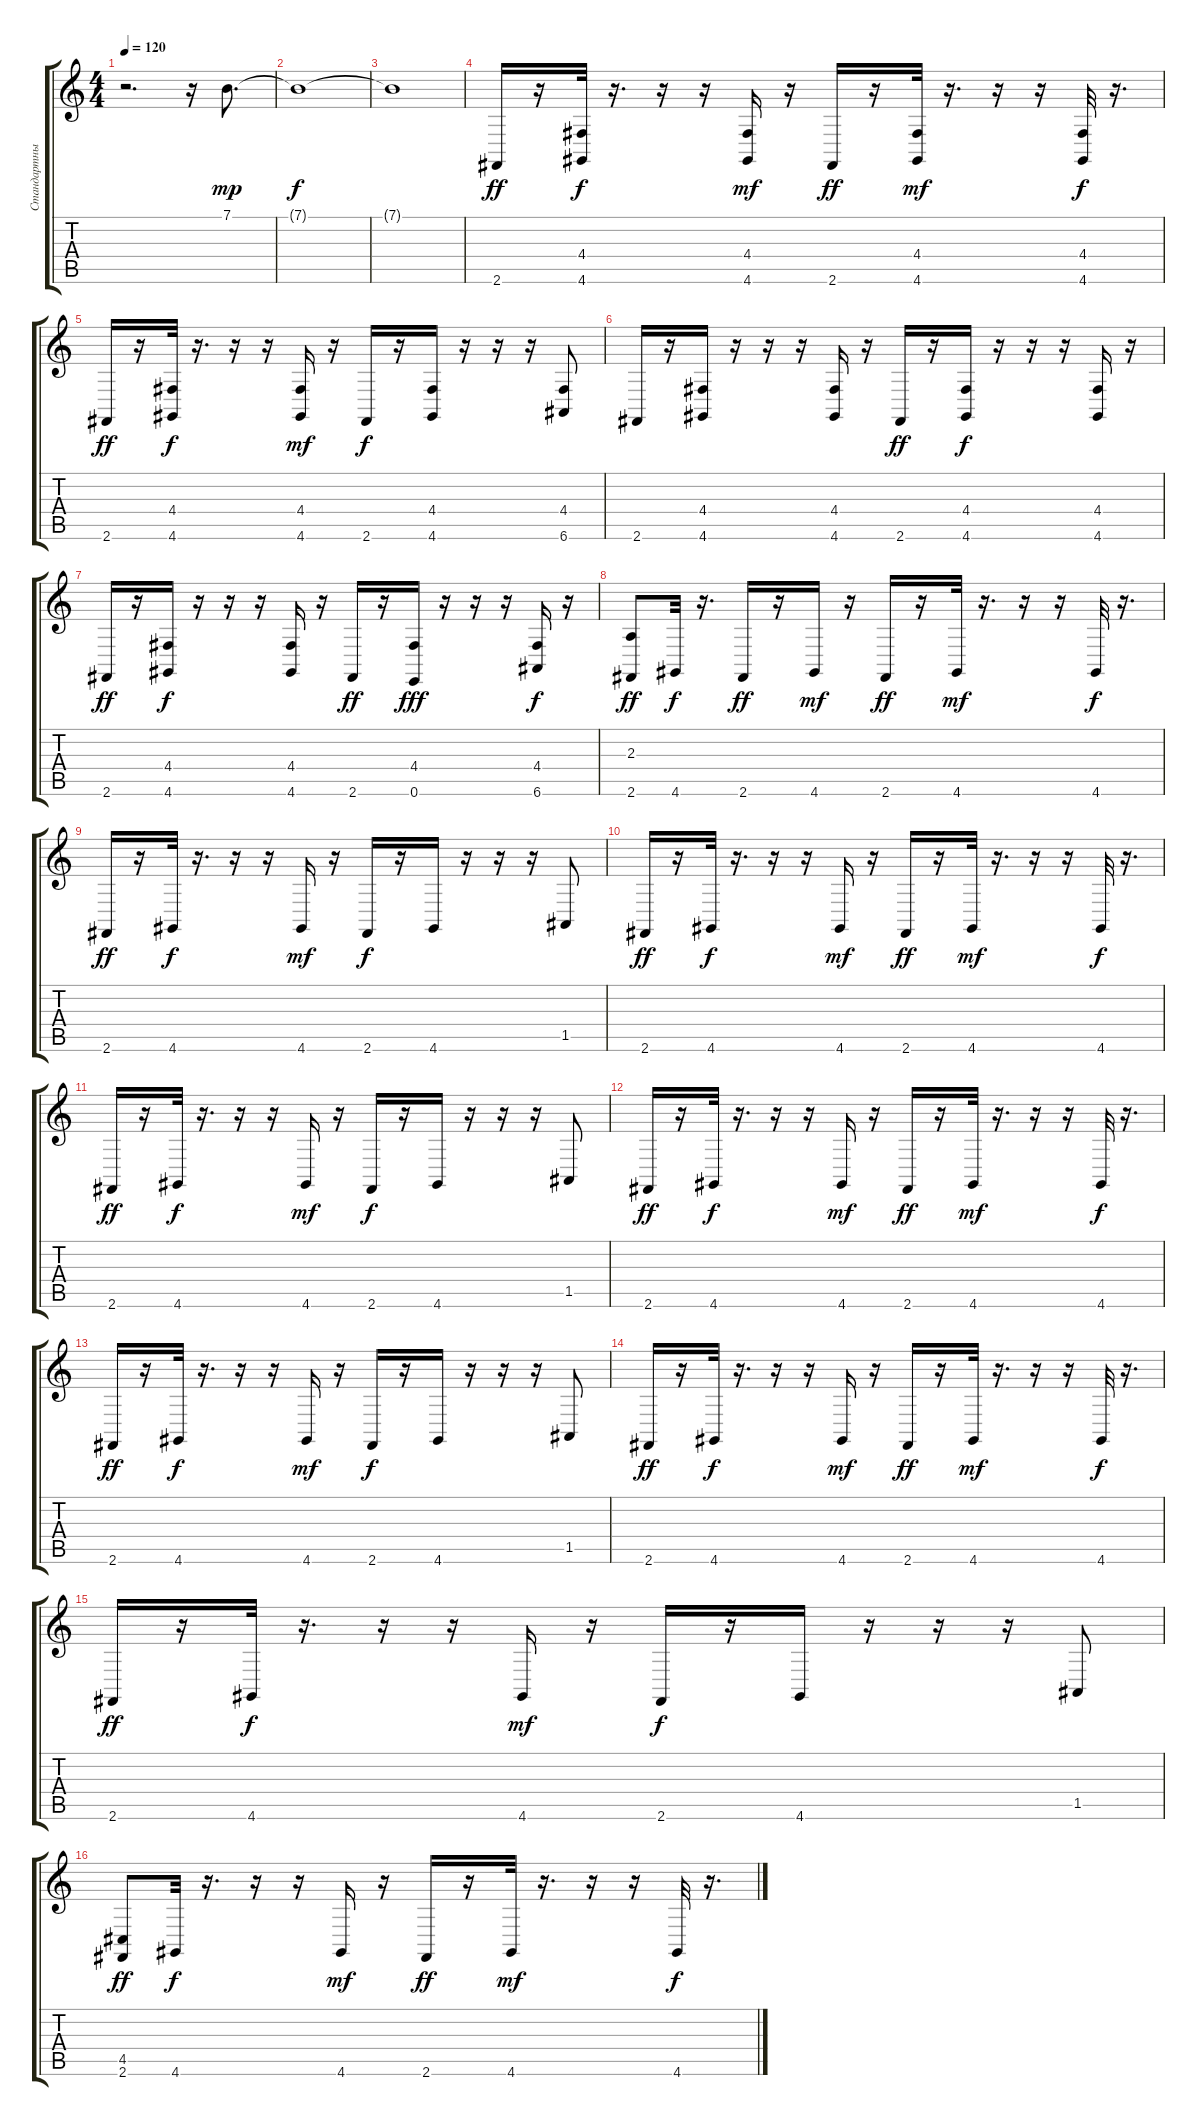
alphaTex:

\track ("Стандартный Набор" "Стандартны") {instrument synthdrum bank 20}
\staff {score tabs}
\tuning (E4 B3 G3 D3 A2 E2) {hide}
\ts (4 4)
\tempo 120
\clef g2
\ks c
r.2{d dy mp} r.16 7.1.8{d instrument acousticgrandpiano} |
7.1{t}.1{dy f} |
7.1{t}.1 |
2.6.16{dy ff instrument acousticgrandpiano} r.16 (4.4 4.6).32{dy f} r.16{d} r.16 r.16 (4.4 4.6).16{dy mf} r.16 2.6.16{dy ff} r.16 (4.4 4.6).32{dy mf} r.16{d} r.16 r.16 (4.4 4.6).32{dy f} r.16{d} |
2.6.16{dy ff} r.16 (4.4 4.6).32{dy f} r.16{d} r.16 r.16 (4.4 4.6).16{dy mf} r.16 2.6.16{dy f} r.16 (4.4 4.6).16 r.16 r.16 r.16 (4.4 6.6).8 |
2.6.16 r.16 (4.4 4.6).16 r.16 r.16 r.16 (4.4 4.6).16 r.16 2.6.16{dy ff} r.16 (4.4 4.6).16{dy f} r.16 r.16 r.16 (4.4 4.6).16 r.16 |
2.6.16{dy ff} r.16 (4.4 4.6).16{dy f} r.16 r.16 r.16 (4.4 4.6).16 r.16 2.6.16{dy ff} r.16 (4.4 0.6).16{dy fff} r.16 r.16 r.16 (4.4 6.6).16{dy f} r.16 |
(2.3 2.6).8{dy ff} 4.6.32{dy f} r.16{d} 2.6.16{dy ff} r.16 4.6.16{dy mf} r.16 2.6.16{dy ff} r.16 4.6.32{dy mf} r.16{d} r.16 r.16 4.6.32{dy f} r.16{d} |
2.6.16{dy ff} r.16 4.6.32{dy f} r.16{d} r.16 r.16 4.6.16{dy mf} r.16 2.6.16{dy f} r.16 4.6.16 r.16 r.16 r.16 1.5.8 |
2.6.16{dy ff} r.16 4.6.32{dy f} r.16{d} r.16 r.16 4.6.16{dy mf} r.16 2.6.16{dy ff} r.16 4.6.32{dy mf} r.16{d} r.16 r.16 4.6.32{dy f} r.16{d} |
2.6.16{dy ff} r.16 4.6.32{dy f} r.16{d} r.16 r.16 4.6.16{dy mf} r.16 2.6.16{dy f} r.16 4.6.16 r.16 r.16 r.16 1.5.8 |
2.6.16{dy ff} r.16 4.6.32{dy f} r.16{d} r.16 r.16 4.6.16{dy mf} r.16 2.6.16{dy ff} r.16 4.6.32{dy mf} r.16{d} r.16 r.16 4.6.32{dy f} r.16{d} |
2.6.16{dy ff} r.16 4.6.32{dy f} r.16{d} r.16 r.16 4.6.16{dy mf} r.16 2.6.16{dy f} r.16 4.6.16 r.16 r.16 r.16 1.5.8 |
2.6.16{dy ff} r.16 4.6.32{dy f} r.16{d} r.16 r.16 4.6.16{dy mf} r.16 2.6.16{dy ff} r.16 4.6.32{dy mf} r.16{d} r.16 r.16 4.6.32{dy f} r.16{d} |
2.6.16{dy ff} r.16 4.6.32{dy f} r.16{d} r.16 r.16 4.6.16{dy mf} r.16 2.6.16{dy f} r.16 4.6.16 r.16 r.16 r.16 1.5.8 |
(4.5 2.6).8{dy ff} 4.6.32{dy f} r.16{d} r.16 r.16 4.6.16{dy mf} r.16 2.6.16{dy ff} r.16 4.6.32{dy mf} r.16{d} r.16 r.16 4.6.32{dy f} r.16{d}
